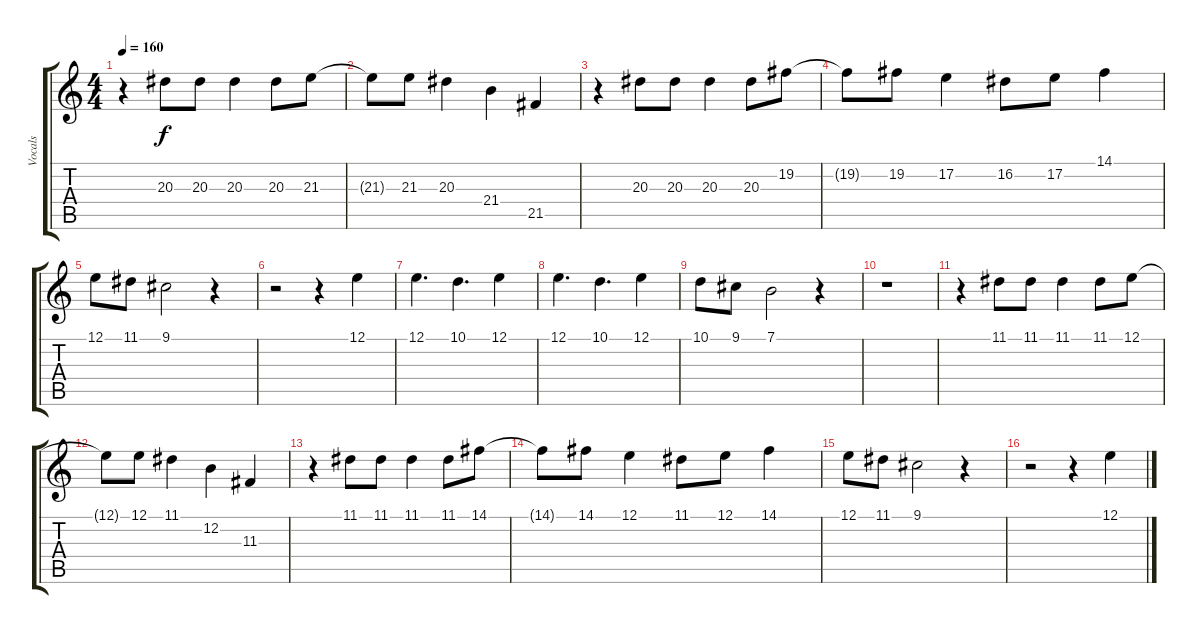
\track ("Vocals" "Vocals") {instrument lead6voice}
\staff {score tabs}
\tuning (E4 B3 G3 D3 A2 E2) {hide}
\ts (4 4)
\tempo 160
\clef g2
\ks c
r.4{dy f} 20.3.8 20.3.8 20.3.4 20.3.8 21.3.8 |
21.3{t}.8 21.3.8 20.3.4 21.4.4 21.5.4 |
r.4 20.3.8 20.3.8 20.3.4 20.3.8 19.2.8 |
19.2{t}.8 19.2.8 17.2.4 16.2.8 17.2.8 14.1.4 |
12.1.8 11.1.8 9.1.2 r.4 |
r.2 r.4 12.1.4 |
12.1.4{d} 10.1.4{d} 12.1.4 |
12.1.4{d} 10.1.4{d} 12.1.4 |
10.1.8 9.1.8 7.1.2 r.4 |
r.1 |
r.4 11.1.8 11.1.8 11.1.4 11.1.8 12.1.8 |
12.1{t}.8 12.1.8 11.1.4 12.2.4 11.3.4 |
r.4 11.1.8 11.1.8 11.1.4 11.1.8 14.1.8 |
14.1{t}.8 14.1.8 12.1.4 11.1.8 12.1.8 14.1.4 |
12.1.8 11.1.8 9.1.2 r.4 |
r.2 r.4 12.1.4
